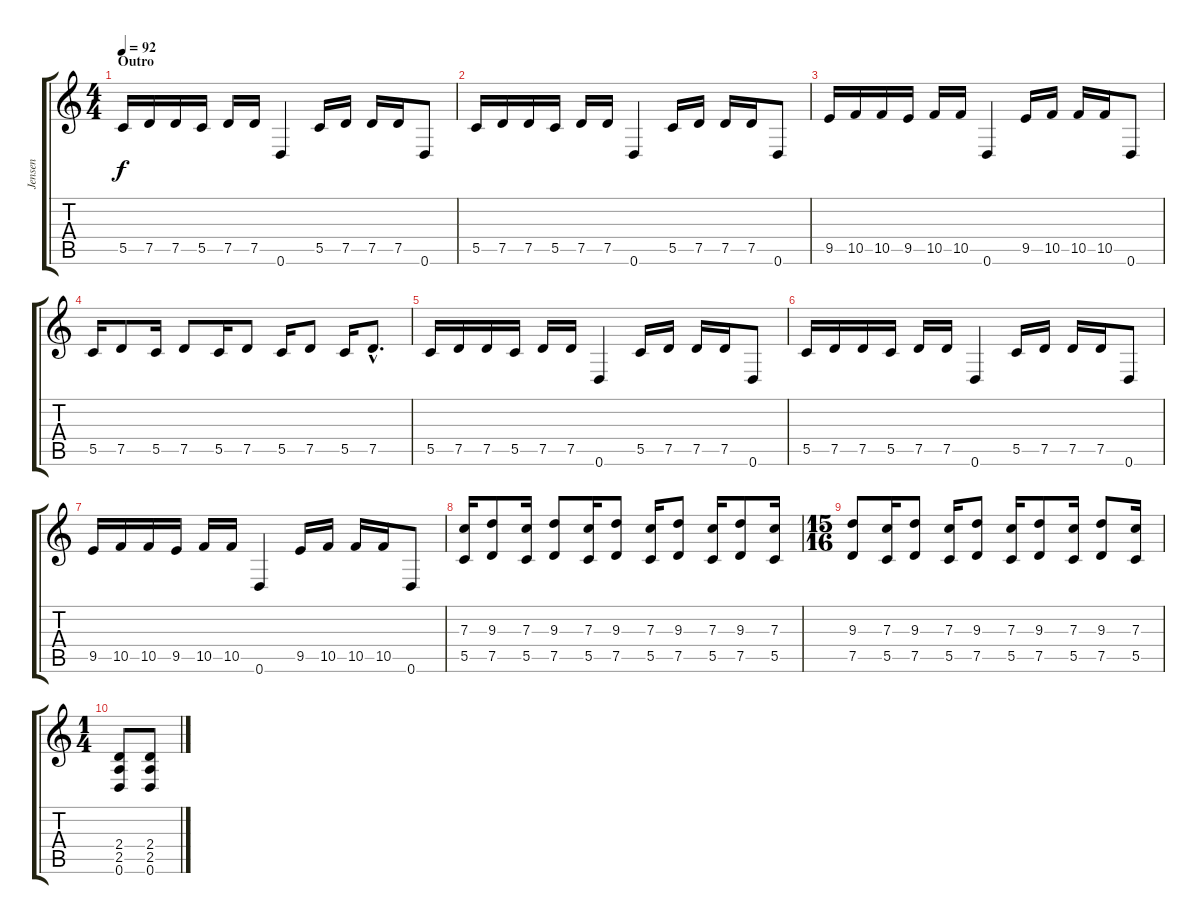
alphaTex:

\track ("Jensen" "Jensen") {instrument overdrivenguitar}
\staff {score tabs}
\tuning (D4 A3 F3 C3 G2 D2) {hide}
\ts (4 4)
\section ("" "Outro")
\tempo 92
\clef g2
\ks c
5.5.16{dy f} 7.5.16 7.5.16 5.5.16 7.5.16 7.5.16 0.6.4 5.5.16 7.5.16 7.5.16 7.5.16 0.6.8 |
5.5.16 7.5.16 7.5.16 5.5.16 7.5.16 7.5.16 0.6.4 5.5.16 7.5.16 7.5.16 7.5.16 0.6.8 |
9.5.16 10.5.16 10.5.16 9.5.16 10.5.16 10.5.16 0.6.4 9.5.16 10.5.16 10.5.16 10.5.16 0.6.8 |
5.5.16 7.5.8 5.5.16 7.5.8 5.5.16 7.5.8 5.5.16 7.5.8 5.5.16 7.5{hac}.8{d} |
5.5.16 7.5.16 7.5.16 5.5.16 7.5.16 7.5.16 0.6.4 5.5.16 7.5.16 7.5.16 7.5.16 0.6.8 |
5.5.16 7.5.16 7.5.16 5.5.16 7.5.16 7.5.16 0.6.4 5.5.16 7.5.16 7.5.16 7.5.16 0.6.8 |
9.5.16 10.5.16 10.5.16 9.5.16 10.5.16 10.5.16 0.6.4 9.5.16 10.5.16 10.5.16 10.5.16 0.6.8 |
(7.3 5.5).16 (9.3 7.5).8 (7.3 5.5).16 (9.3 7.5).8 (7.3 5.5).16 (9.3 7.5).8 (7.3 5.5).16 (9.3 7.5).8 (7.3 5.5).16 (9.3 7.5).8 (7.3 5.5).16 |
\ts (15 16)
(9.3 7.5).8 (7.3 5.5).16 (9.3 7.5).8 (7.3 5.5).16 (9.3 7.5).8 (7.3 5.5).16 (9.3 7.5).8 (7.3 5.5).16 (9.3 7.5).8 (7.3 5.5).16 |
\ts (1 4)
(2.4 2.5 0.6).8 (2.4 2.5 0.6).8
